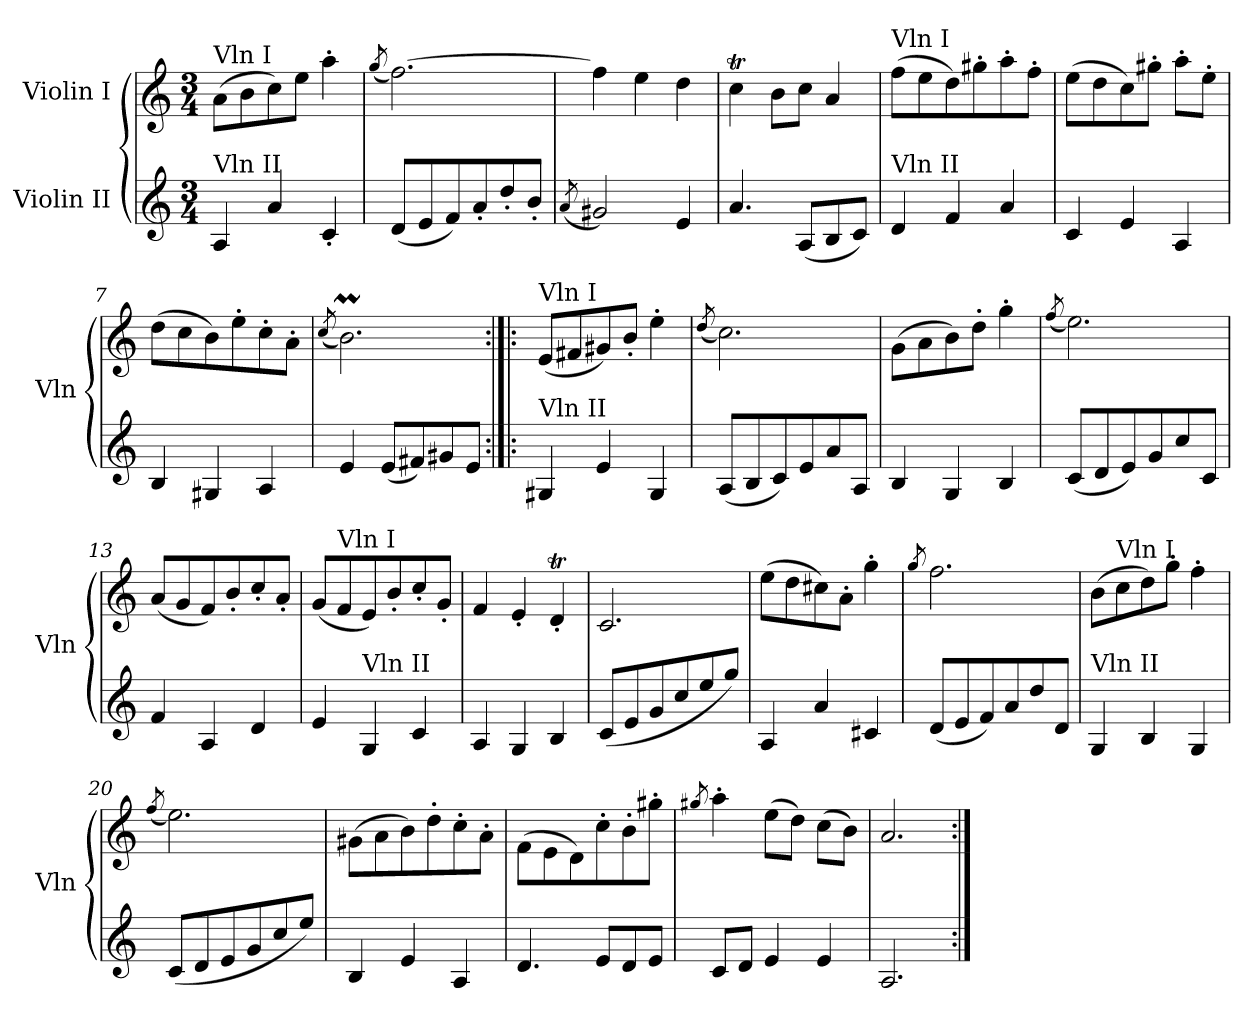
**kern	**kern
*part2	*part1
*staff2	*staff1
*I"Violin II	*I"Violin I
*I'Vln	*I'Vln
*clefG2	*clefG2
*k[]	*k[]
*M3/4	*M3/4
*MM95	*MM95
=1	=1
!	!LO:TX:a:t=Vln I
!LO:TX:a:t=Vln II	!
4A/	(>8a\L
.	8b\
4a/	8cc\)
.	8ee\J
4c'/	4aa'\
=2	=2
.	(<8qgg/
(<8d/L	[2.ff\)
8e/	.
8f/)	.
8a'/	.
8dd'/	.
8b'/J	.
=3	=3
(<8qa/	.
2g#X/)	4ff\]
.	4ee\
4e/	4dd\
=4	=4
4.a/	4ccT\
.	8b\L
(<8A/L	8cc\J
8B/	4a/
8c/J)	.
!!LO:LB:g=z
=5	=5
!	!LO:TX:a:t=Vln I
!LO:TX:a:t=Vln II	!
4d/	(>8ff\L
.	8ee\
4f/	8dd\)
.	8gg#X'\
4a/	8aa'\
.	8ff'\J
=6	=6
4c/	(>8ee\L
.	8dd\
4e/	8cc\)
.	8gg#X'\J
4A/	8aa'\L
.	8ee'\J
=7	=7
4B/	(>8dd\L
.	8cc\
4G#X/	8b\)
.	8ee'\
4A/	8cc'\
.	8a'\J
=8	=8
.	(<8qcc/
4e/	2.bm\)
(<8e/L	.
8f#X/)	.
8g#X/	.
8e/J	.
!!LO:LB:g=z
=9:|!|:	=9:|!|:
!	!LO:TX:a:t=Vln I
!LO:TX:a:t=Vln II	!
4G#X/	(<8e/L
.	8f#X/
4e/	8g#X/)
.	8b'/J
4G#/	4ee'\
=10	=10
.	(<8qdd/
(<8A/L	2.cc\)
8B/	.
8c/)	.
8e/	.
8a/	.
8A/J	.
=11	=11
4B/	(>8g\L
.	8a\
4G/	8b\)
.	8dd'\J
4B/	4gg'\
=12	=12
.	(<8qff/
(<8c/L	2.ee\)
8d/	.
8e/)	.
8g/	.
8cc/	.
8c/J	.
=13	=13
4f/	(<8a/L
.	8g/
4A/	8f/)
.	8b'/
4d/	8cc'/
.	8a'/J
!!LO:LB:g=z
=14	=14
4e/	(<8g/L
!	!LO:TX:a:t=Vln I
.	8f/
!LO:TX:a:t=Vln II	!
4G/	8e/)
.	8b'/
4c/	8cc'/
.	8g'/J
=15	=15
4A/	4f/
4G/	4e'/
4B/	4dT'/
=16	=16
(<8c/L	2.c/
8e/	.
8g/	.
8cc/	.
8ee/	.
8gg/J)	.
=17	=17
4A/	(>8ee\L
.	8dd\
4a/	8cc#X\)
.	8a'\J
4c#X/	4gg'\
=18	=18
.	8qgg/
(<8d/L	2.ff\
8e/	.
8f/)	.
8a/	.
8dd/	.
8d/J	.
!!LO:LB:g=z
=19	=19
!LO:TX:a:t=Vln II	!
4G/	(>8b\L
!	!LO:TX:a:t=Vln I
.	8cc\
4B/	8dd\)
.	8gg'\J
4G/	4ff'\
=20	=20
.	(<8qff/
(<8c/L	2.ee\)
8d/	.
8e/	.
8g/	.
8cc/	.
8ee/J)	.
=21	=21
4B/	(>8g#X\L
.	8a\
4e/	8b\)
.	8dd'\
4A/	8cc'\
.	8a'\J
=22	=22
4.d/	(>8f\L
.	8e\
.	8d\)
8e/L	8cc'\
8d/	8b'\
8e/J	8gg#X'\J
=23	=23
.	8qgg#X/
8c/L	4aa'\
8d/J	.
4e/	(>8ee\L
.	8dd\J)
4e/	(>8cc\L
.	8b\J)
=24	=24
2.A/	2.a/
=:|!	=:|!
*-	*-
